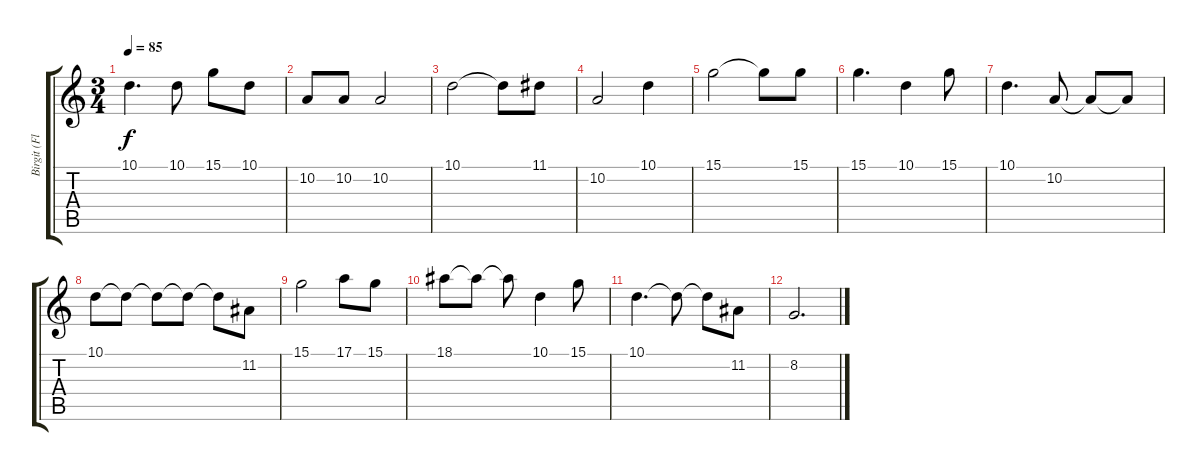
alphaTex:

\track ("Birgit (Flöte)" "Birgit (Fl") {instrument ocarina}
\staff {score tabs}
\tuning (E4 B3 G3 D3 A2 E2) {hide}
\ts (3 4)
\tempo 85
\clef g2
\ks c
10.1.4{d dy f} 10.1.8 15.1.8 10.1.8 |
10.2.8 10.2.8 10.2.2 |
10.1.2 10.1{t}.8 11.1.8 |
10.2.2 10.1.4 |
15.1.2 15.1{t}.8 15.1.8 |
15.1.4{d} 10.1.4 15.1.8 |
10.1.4{d} 10.2.8 10.2{t}.8 10.2{t}.8 |
10.1.8 10.1{t}.8 10.1{t}.8 10.1{t}.8 10.1{t}.8 11.2.8 |
15.1.2 17.1.8 15.1.8 |
18.1.8 18.1{t}.8 18.1{t}.8 10.1.4 15.1.8 |
10.1.4{d} 10.1{t}.8 10.1{t}.8 11.2.8 |
8.2.2{d}
